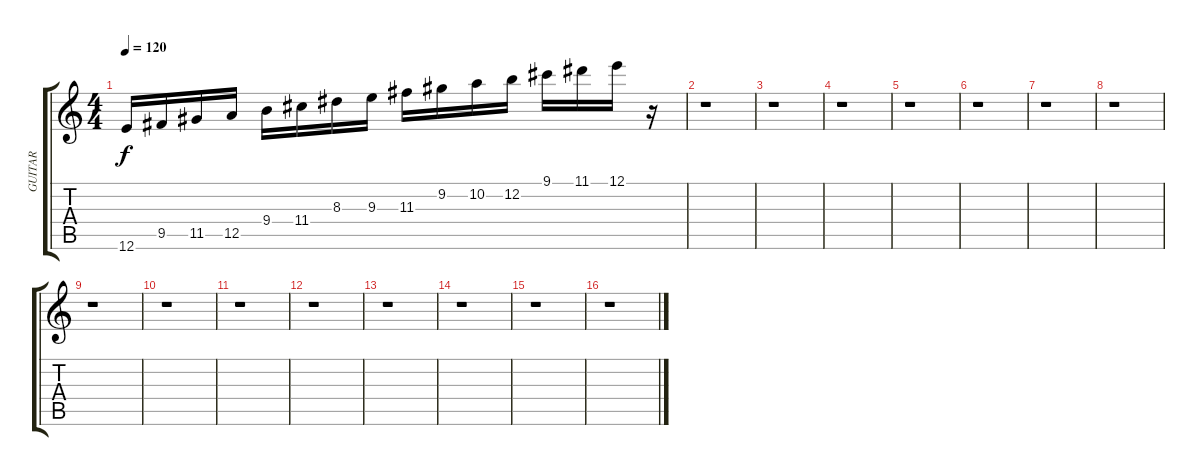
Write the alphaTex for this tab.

\track ("GUITAR" "GUITAR") {instrument overdrivenguitar}
\staff {score tabs}
\tuning (E4 B3 G3 D3 A2 E2) {hide}
\ts (4 4)
\tempo 120
\clef g2
\ks c
12.6.16{dy f instrument overdrivenguitar} 9.5.16 11.5.16 12.5.16 9.4.16 11.4.16 8.3.16 9.3.16 11.3.16 9.2.16 10.2.16 12.2.16 9.1.16 11.1.16 12.1.16 r.16 |
r.1 |
r.1 |
r.1 |
r.1 |
r.1 |
r.1 |
r.1 |
r.1 |
r.1 |
r.1 |
r.1 |
r.1 |
r.1 |
r.1 |
r.1
